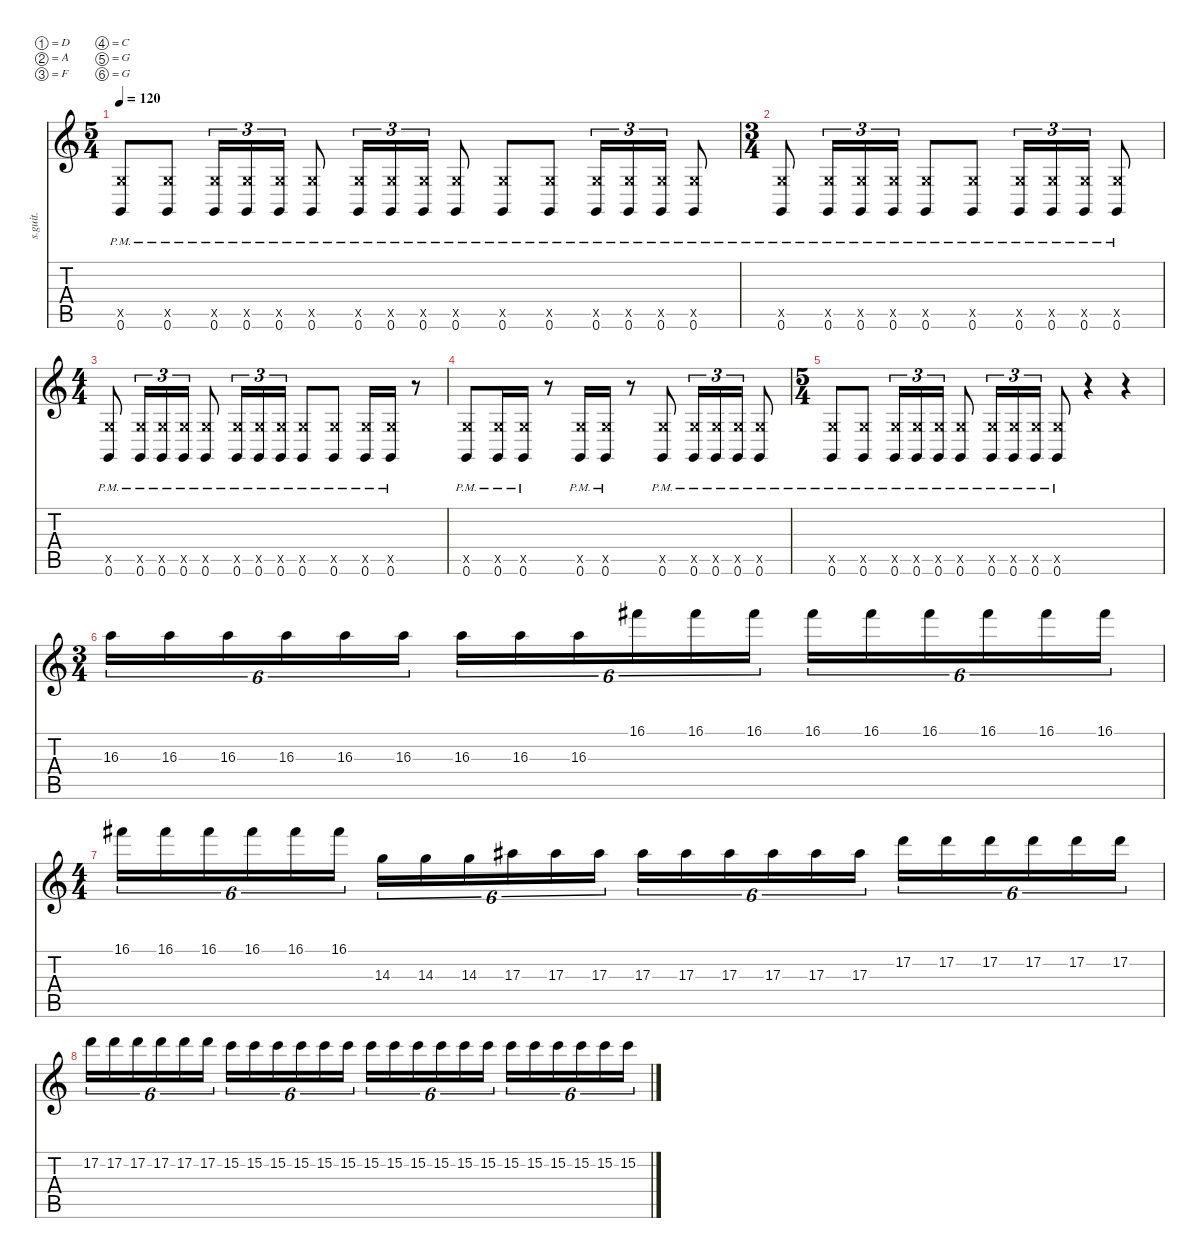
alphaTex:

\defaultSystemsLayout 4
\hideDynamics
\bracketExtendMode nobrackets
\track ("Rythm Guitar 3" "s.guit.") {instrument distortionguitar}
\staff {score tabs}
\tuning (D4 A3 F3 C3 G2 G1)
\ts (5 4)
\beaming (8 2 2 2 2)
\tempo 120
\clef g2
\ks c
(0.5{pm x} 0.6{pm}).8{lyrics (0 "") lyrics (1 "") lyrics (2 "") lyrics (3 "") lyrics (4 "") dy f} (0.5{pm x} 0.6{pm}).8{lyrics (0 "") lyrics (1 "") lyrics (2 "") lyrics (3 "") lyrics (4 "")} (0.5{pm x} 0.6{pm}).16{tu (3 2) lyrics (0 "") lyrics (1 "") lyrics (2 "") lyrics (3 "") lyrics (4 "")} (0.5{pm x} 0.6{pm}).16{tu (3 2) lyrics (0 "") lyrics (1 "") lyrics (2 "") lyrics (3 "") lyrics (4 "")} (0.5{pm x} 0.6{pm}).16{tu (3 2) lyrics (0 "") lyrics (1 "") lyrics (2 "") lyrics (3 "") lyrics (4 "")} (0.5{pm x} 0.6{pm}).8{lyrics (0 "") lyrics (1 "") lyrics (2 "") lyrics (3 "") lyrics (4 "")} (0.5{pm x} 0.6{pm}).16{tu (3 2) lyrics (0 "") lyrics (1 "") lyrics (2 "") lyrics (3 "") lyrics (4 "")} (0.5{pm x} 0.6{pm}).16{tu (3 2) lyrics (0 "") lyrics (1 "") lyrics (2 "") lyrics (3 "") lyrics (4 "")} (0.5{pm x} 0.6{pm}).16{tu (3 2) lyrics (0 "") lyrics (1 "") lyrics (2 "") lyrics (3 "") lyrics (4 "")} (0.5{pm x} 0.6{pm}).8{lyrics (0 "") lyrics (1 "") lyrics (2 "") lyrics (3 "") lyrics (4 "")} (0.5{pm x} 0.6{pm}).8{lyrics (0 "") lyrics (1 "") lyrics (2 "") lyrics (3 "") lyrics (4 "")} (0.5{pm x} 0.6{pm}).8{lyrics (0 "") lyrics (1 "") lyrics (2 "") lyrics (3 "") lyrics (4 "")} (0.5{pm x} 0.6{pm}).16{tu (3 2) lyrics (0 "") lyrics (1 "") lyrics (2 "") lyrics (3 "") lyrics (4 "")} (0.5{pm x} 0.6{pm}).16{tu (3 2) lyrics (0 "") lyrics (1 "") lyrics (2 "") lyrics (3 "") lyrics (4 "")} (0.5{pm x} 0.6{pm}).16{tu (3 2) lyrics (0 "") lyrics (1 "") lyrics (2 "") lyrics (3 "") lyrics (4 "")} (0.5{pm x} 0.6{pm}).8{lyrics (0 "") lyrics (1 "") lyrics (2 "") lyrics (3 "") lyrics (4 "")} |
\ts (3 4)
\beaming (8 2 2 2 2)
(0.5{pm x} 0.6{pm}).8{lyrics (0 "") lyrics (1 "") lyrics (2 "") lyrics (3 "") lyrics (4 "")} (0.5{pm x} 0.6{pm}).16{tu (3 2) lyrics (0 "") lyrics (1 "") lyrics (2 "") lyrics (3 "") lyrics (4 "")} (0.5{pm x} 0.6{pm}).16{tu (3 2) lyrics (0 "") lyrics (1 "") lyrics (2 "") lyrics (3 "") lyrics (4 "")} (0.5{pm x} 0.6{pm}).16{tu (3 2) lyrics (0 "") lyrics (1 "") lyrics (2 "") lyrics (3 "") lyrics (4 "")} (0.5{pm x} 0.6{pm}).8{lyrics (0 "") lyrics (1 "") lyrics (2 "") lyrics (3 "") lyrics (4 "")} (0.5{pm x} 0.6{pm}).8{lyrics (0 "") lyrics (1 "") lyrics (2 "") lyrics (3 "") lyrics (4 "")} (0.5{pm x} 0.6{pm}).16{tu (3 2) lyrics (0 "") lyrics (1 "") lyrics (2 "") lyrics (3 "") lyrics (4 "")} (0.5{pm x} 0.6{pm}).16{tu (3 2) lyrics (0 "") lyrics (1 "") lyrics (2 "") lyrics (3 "") lyrics (4 "")} (0.5{pm x} 0.6{pm}).16{tu (3 2) lyrics (0 "") lyrics (1 "") lyrics (2 "") lyrics (3 "") lyrics (4 "")} (0.5{pm x} 0.6{pm}).8{lyrics (0 "") lyrics (1 "") lyrics (2 "") lyrics (3 "") lyrics (4 "")} |
\ts (4 4)
\beaming (8 2 2 2 2)
(0.5{pm x} 0.6{pm}).8{lyrics (0 "") lyrics (1 "") lyrics (2 "") lyrics (3 "") lyrics (4 "")} (0.5{pm x} 0.6{pm}).16{tu (3 2) lyrics (0 "") lyrics (1 "") lyrics (2 "") lyrics (3 "") lyrics (4 "")} (0.5{pm x} 0.6{pm}).16{tu (3 2) lyrics (0 "") lyrics (1 "") lyrics (2 "") lyrics (3 "") lyrics (4 "")} (0.5{pm x} 0.6{pm}).16{tu (3 2) lyrics (0 "") lyrics (1 "") lyrics (2 "") lyrics (3 "") lyrics (4 "")} (0.5{pm x} 0.6{pm}).8{lyrics (0 "") lyrics (1 "") lyrics (2 "") lyrics (3 "") lyrics (4 "")} (0.5{pm x} 0.6{pm}).16{tu (3 2) lyrics (0 "") lyrics (1 "") lyrics (2 "") lyrics (3 "") lyrics (4 "")} (0.5{pm x} 0.6{pm}).16{tu (3 2) lyrics (0 "") lyrics (1 "") lyrics (2 "") lyrics (3 "") lyrics (4 "")} (0.5{pm x} 0.6{pm}).16{tu (3 2) lyrics (0 "") lyrics (1 "") lyrics (2 "") lyrics (3 "") lyrics (4 "")} (0.5{pm x} 0.6{pm}).8{lyrics (0 "") lyrics (1 "") lyrics (2 "") lyrics (3 "") lyrics (4 "")} (0.5{pm x} 0.6{pm}).8{lyrics (0 "") lyrics (1 "") lyrics (2 "") lyrics (3 "") lyrics (4 "")} (0.5{pm x} 0.6{pm}).16{lyrics (0 "") lyrics (1 "") lyrics (2 "") lyrics (3 "") lyrics (4 "")} (0.5{pm x} 0.6{pm}).16{lyrics (0 "") lyrics (1 "") lyrics (2 "") lyrics (3 "") lyrics (4 "")} r.8 |
(0.5{pm x} 0.6{pm}).8{lyrics (0 "") lyrics (1 "") lyrics (2 "") lyrics (3 "") lyrics (4 "")} (0.5{pm x} 0.6{pm}).16{lyrics (0 "") lyrics (1 "") lyrics (2 "") lyrics (3 "") lyrics (4 "")} (0.5{pm x} 0.6{pm}).16{lyrics (0 "") lyrics (1 "") lyrics (2 "") lyrics (3 "") lyrics (4 "")} r.8 (0.5{pm x} 0.6{pm}).16{lyrics (0 "") lyrics (1 "") lyrics (2 "") lyrics (3 "") lyrics (4 "")} (0.5{pm x} 0.6{pm}).16{lyrics (0 "") lyrics (1 "") lyrics (2 "") lyrics (3 "") lyrics (4 "")} r.8 (0.5{pm x} 0.6{pm}).8{lyrics (0 "") lyrics (1 "") lyrics (2 "") lyrics (3 "") lyrics (4 "")} (0.5{pm x} 0.6{pm}).16{tu (3 2) lyrics (0 "") lyrics (1 "") lyrics (2 "") lyrics (3 "") lyrics (4 "")} (0.5{pm x} 0.6{pm}).16{tu (3 2) lyrics (0 "") lyrics (1 "") lyrics (2 "") lyrics (3 "") lyrics (4 "")} (0.5{pm x} 0.6{pm}).16{tu (3 2) lyrics (0 "") lyrics (1 "") lyrics (2 "") lyrics (3 "") lyrics (4 "")} (0.5{pm x} 0.6{pm}).8{lyrics (0 "") lyrics (1 "") lyrics (2 "") lyrics (3 "") lyrics (4 "")} |
\ts (5 4)
\beaming (8 2 2 2 2)
(0.5{pm x} 0.6{pm}).8{lyrics (0 "") lyrics (1 "") lyrics (2 "") lyrics (3 "") lyrics (4 "")} (0.5{pm x} 0.6{pm}).8{lyrics (0 "") lyrics (1 "") lyrics (2 "") lyrics (3 "") lyrics (4 "")} (0.5{pm x} 0.6{pm}).16{tu (3 2) lyrics (0 "") lyrics (1 "") lyrics (2 "") lyrics (3 "") lyrics (4 "")} (0.5{pm x} 0.6{pm}).16{tu (3 2) lyrics (0 "") lyrics (1 "") lyrics (2 "") lyrics (3 "") lyrics (4 "")} (0.5{pm x} 0.6{pm}).16{tu (3 2) lyrics (0 "") lyrics (1 "") lyrics (2 "") lyrics (3 "") lyrics (4 "")} (0.5{pm x} 0.6{pm}).8{lyrics (0 "") lyrics (1 "") lyrics (2 "") lyrics (3 "") lyrics (4 "")} (0.5{pm x} 0.6{pm}).16{tu (3 2) lyrics (0 "") lyrics (1 "") lyrics (2 "") lyrics (3 "") lyrics (4 "")} (0.5{pm x} 0.6{pm}).16{tu (3 2) lyrics (0 "") lyrics (1 "") lyrics (2 "") lyrics (3 "") lyrics (4 "")} (0.5{pm x} 0.6{pm}).16{tu (3 2) lyrics (0 "") lyrics (1 "") lyrics (2 "") lyrics (3 "") lyrics (4 "")} (0.5{pm x} 0.6{pm}).8{lyrics (0 "") lyrics (1 "") lyrics (2 "") lyrics (3 "") lyrics (4 "")} r.4 r.4 |
\ts (3 4)
\beaming (8 2 2 2 2)
16.3.16{tu (6 4) lyrics (0 "") lyrics (1 "") lyrics (2 "") lyrics (3 "") lyrics (4 "")} 16.3.16{tu (6 4) lyrics (0 "") lyrics (1 "") lyrics (2 "") lyrics (3 "") lyrics (4 "")} 16.3.16{tu (6 4) lyrics (0 "") lyrics (1 "") lyrics (2 "") lyrics (3 "") lyrics (4 "")} 16.3.16{tu (6 4) lyrics (0 "") lyrics (1 "") lyrics (2 "") lyrics (3 "") lyrics (4 "")} 16.3.16{tu (6 4) lyrics (0 "") lyrics (1 "") lyrics (2 "") lyrics (3 "") lyrics (4 "")} 16.3.16{tu (6 4) lyrics (0 "") lyrics (1 "") lyrics (2 "") lyrics (3 "") lyrics (4 "")} 16.3.16{tu (6 4) lyrics (0 "") lyrics (1 "") lyrics (2 "") lyrics (3 "") lyrics (4 "")} 16.3.16{tu (6 4) lyrics (0 "") lyrics (1 "") lyrics (2 "") lyrics (3 "") lyrics (4 "")} 16.3.16{tu (6 4) lyrics (0 "") lyrics (1 "") lyrics (2 "") lyrics (3 "") lyrics (4 "")} 16.1{acc #}.16{tu (6 4) lyrics (0 "") lyrics (1 "") lyrics (2 "") lyrics (3 "") lyrics (4 "")} 16.1{acc #}.16{tu (6 4) lyrics (0 "") lyrics (1 "") lyrics (2 "") lyrics (3 "") lyrics (4 "")} 16.1{acc #}.16{tu (6 4) lyrics (0 "") lyrics (1 "") lyrics (2 "") lyrics (3 "") lyrics (4 "")} 16.1{acc #}.16{tu (6 4) lyrics (0 "") lyrics (1 "") lyrics (2 "") lyrics (3 "") lyrics (4 "")} 16.1{acc #}.16{tu (6 4) lyrics (0 "") lyrics (1 "") lyrics (2 "") lyrics (3 "") lyrics (4 "")} 16.1{acc #}.16{tu (6 4) lyrics (0 "") lyrics (1 "") lyrics (2 "") lyrics (3 "") lyrics (4 "")} 16.1{acc #}.16{tu (6 4) lyrics (0 "") lyrics (1 "") lyrics (2 "") lyrics (3 "") lyrics (4 "")} 16.1{acc #}.16{tu (6 4) lyrics (0 "") lyrics (1 "") lyrics (2 "") lyrics (3 "") lyrics (4 "")} 16.1{acc #}.16{tu (6 4) lyrics (0 "") lyrics (1 "") lyrics (2 "") lyrics (3 "") lyrics (4 "")} |
\ts (4 4)
\beaming (8 2 2 2 2)
16.1{acc #}.16{tu (6 4) lyrics (0 "") lyrics (1 "") lyrics (2 "") lyrics (3 "") lyrics (4 "")} 16.1{acc #}.16{tu (6 4) lyrics (0 "") lyrics (1 "") lyrics (2 "") lyrics (3 "") lyrics (4 "")} 16.1{acc #}.16{tu (6 4) lyrics (0 "") lyrics (1 "") lyrics (2 "") lyrics (3 "") lyrics (4 "")} 16.1{acc #}.16{tu (6 4) lyrics (0 "") lyrics (1 "") lyrics (2 "") lyrics (3 "") lyrics (4 "")} 16.1{acc #}.16{tu (6 4) lyrics (0 "") lyrics (1 "") lyrics (2 "") lyrics (3 "") lyrics (4 "")} 16.1{acc #}.16{tu (6 4) lyrics (0 "") lyrics (1 "") lyrics (2 "") lyrics (3 "") lyrics (4 "")} 14.3.16{tu (6 4) lyrics (0 "") lyrics (1 "") lyrics (2 "") lyrics (3 "") lyrics (4 "")} 14.3.16{tu (6 4) lyrics (0 "") lyrics (1 "") lyrics (2 "") lyrics (3 "") lyrics (4 "")} 14.3.16{tu (6 4) lyrics (0 "") lyrics (1 "") lyrics (2 "") lyrics (3 "") lyrics (4 "")} 17.3{acc #}.16{tu (6 4) lyrics (0 "") lyrics (1 "") lyrics (2 "") lyrics (3 "") lyrics (4 "")} 17.3{acc #}.16{tu (6 4) lyrics (0 "") lyrics (1 "") lyrics (2 "") lyrics (3 "") lyrics (4 "")} 17.3{acc #}.16{tu (6 4) lyrics (0 "") lyrics (1 "") lyrics (2 "") lyrics (3 "") lyrics (4 "")} 17.3{acc #}.16{tu (6 4) lyrics (0 "") lyrics (1 "") lyrics (2 "") lyrics (3 "") lyrics (4 "")} 17.3{acc #}.16{tu (6 4) lyrics (0 "") lyrics (1 "") lyrics (2 "") lyrics (3 "") lyrics (4 "")} 17.3{acc #}.16{tu (6 4) lyrics (0 "") lyrics (1 "") lyrics (2 "") lyrics (3 "") lyrics (4 "")} 17.3{acc #}.16{tu (6 4) lyrics (0 "") lyrics (1 "") lyrics (2 "") lyrics (3 "") lyrics (4 "")} 17.3{acc #}.16{tu (6 4) lyrics (0 "") lyrics (1 "") lyrics (2 "") lyrics (3 "") lyrics (4 "")} 17.3{acc #}.16{tu (6 4) lyrics (0 "") lyrics (1 "") lyrics (2 "") lyrics (3 "") lyrics (4 "")} 17.2.16{tu (6 4) lyrics (0 "") lyrics (1 "") lyrics (2 "") lyrics (3 "") lyrics (4 "")} 17.2.16{tu (6 4) lyrics (0 "") lyrics (1 "") lyrics (2 "") lyrics (3 "") lyrics (4 "")} 17.2.16{tu (6 4) lyrics (0 "") lyrics (1 "") lyrics (2 "") lyrics (3 "") lyrics (4 "")} 17.2.16{tu (6 4) lyrics (0 "") lyrics (1 "") lyrics (2 "") lyrics (3 "") lyrics (4 "")} 17.2.16{tu (6 4) lyrics (0 "") lyrics (1 "") lyrics (2 "") lyrics (3 "") lyrics (4 "")} 17.2.16{tu (6 4) lyrics (0 "") lyrics (1 "") lyrics (2 "") lyrics (3 "") lyrics (4 "")} |
17.2.16{tu (6 4) lyrics (0 "") lyrics (1 "") lyrics (2 "") lyrics (3 "") lyrics (4 "")} 17.2.16{tu (6 4) lyrics (0 "") lyrics (1 "") lyrics (2 "") lyrics (3 "") lyrics (4 "")} 17.2.16{tu (6 4) lyrics (0 "") lyrics (1 "") lyrics (2 "") lyrics (3 "") lyrics (4 "")} 17.2.16{tu (6 4) lyrics (0 "") lyrics (1 "") lyrics (2 "") lyrics (3 "") lyrics (4 "")} 17.2.16{tu (6 4) lyrics (0 "") lyrics (1 "") lyrics (2 "") lyrics (3 "") lyrics (4 "")} 17.2.16{tu (6 4) lyrics (0 "") lyrics (1 "") lyrics (2 "") lyrics (3 "") lyrics (4 "")} 15.2.16{tu (6 4) lyrics (0 "") lyrics (1 "") lyrics (2 "") lyrics (3 "") lyrics (4 "")} 15.2.16{tu (6 4) lyrics (0 "") lyrics (1 "") lyrics (2 "") lyrics (3 "") lyrics (4 "")} 15.2.16{tu (6 4) lyrics (0 "") lyrics (1 "") lyrics (2 "") lyrics (3 "") lyrics (4 "")} 15.2.16{tu (6 4) lyrics (0 "") lyrics (1 "") lyrics (2 "") lyrics (3 "") lyrics (4 "")} 15.2.16{tu (6 4) lyrics (0 "") lyrics (1 "") lyrics (2 "") lyrics (3 "") lyrics (4 "")} 15.2.16{tu (6 4) lyrics (0 "") lyrics (1 "") lyrics (2 "") lyrics (3 "") lyrics (4 "")} 15.2.16{tu (6 4) lyrics (0 "") lyrics (1 "") lyrics (2 "") lyrics (3 "") lyrics (4 "")} 15.2.16{tu (6 4) lyrics (0 "") lyrics (1 "") lyrics (2 "") lyrics (3 "") lyrics (4 "")} 15.2.16{tu (6 4) lyrics (0 "") lyrics (1 "") lyrics (2 "") lyrics (3 "") lyrics (4 "")} 15.2.16{tu (6 4) lyrics (0 "") lyrics (1 "") lyrics (2 "") lyrics (3 "") lyrics (4 "")} 15.2.16{tu (6 4) lyrics (0 "") lyrics (1 "") lyrics (2 "") lyrics (3 "") lyrics (4 "")} 15.2.16{tu (6 4) lyrics (0 "") lyrics (1 "") lyrics (2 "") lyrics (3 "") lyrics (4 "")} 15.2.16{tu (6 4) lyrics (0 "") lyrics (1 "") lyrics (2 "") lyrics (3 "") lyrics (4 "")} 15.2.16{tu (6 4) lyrics (0 "") lyrics (1 "") lyrics (2 "") lyrics (3 "") lyrics (4 "")} 15.2.16{tu (6 4) lyrics (0 "") lyrics (1 "") lyrics (2 "") lyrics (3 "") lyrics (4 "")} 15.2.16{tu (6 4) lyrics (0 "") lyrics (1 "") lyrics (2 "") lyrics (3 "") lyrics (4 "")} 15.2.16{tu (6 4) lyrics (0 "") lyrics (1 "") lyrics (2 "") lyrics (3 "") lyrics (4 "")} 15.2.16{tu (6 4) lyrics (0 "") lyrics (1 "") lyrics (2 "") lyrics (3 "") lyrics (4 "")}
